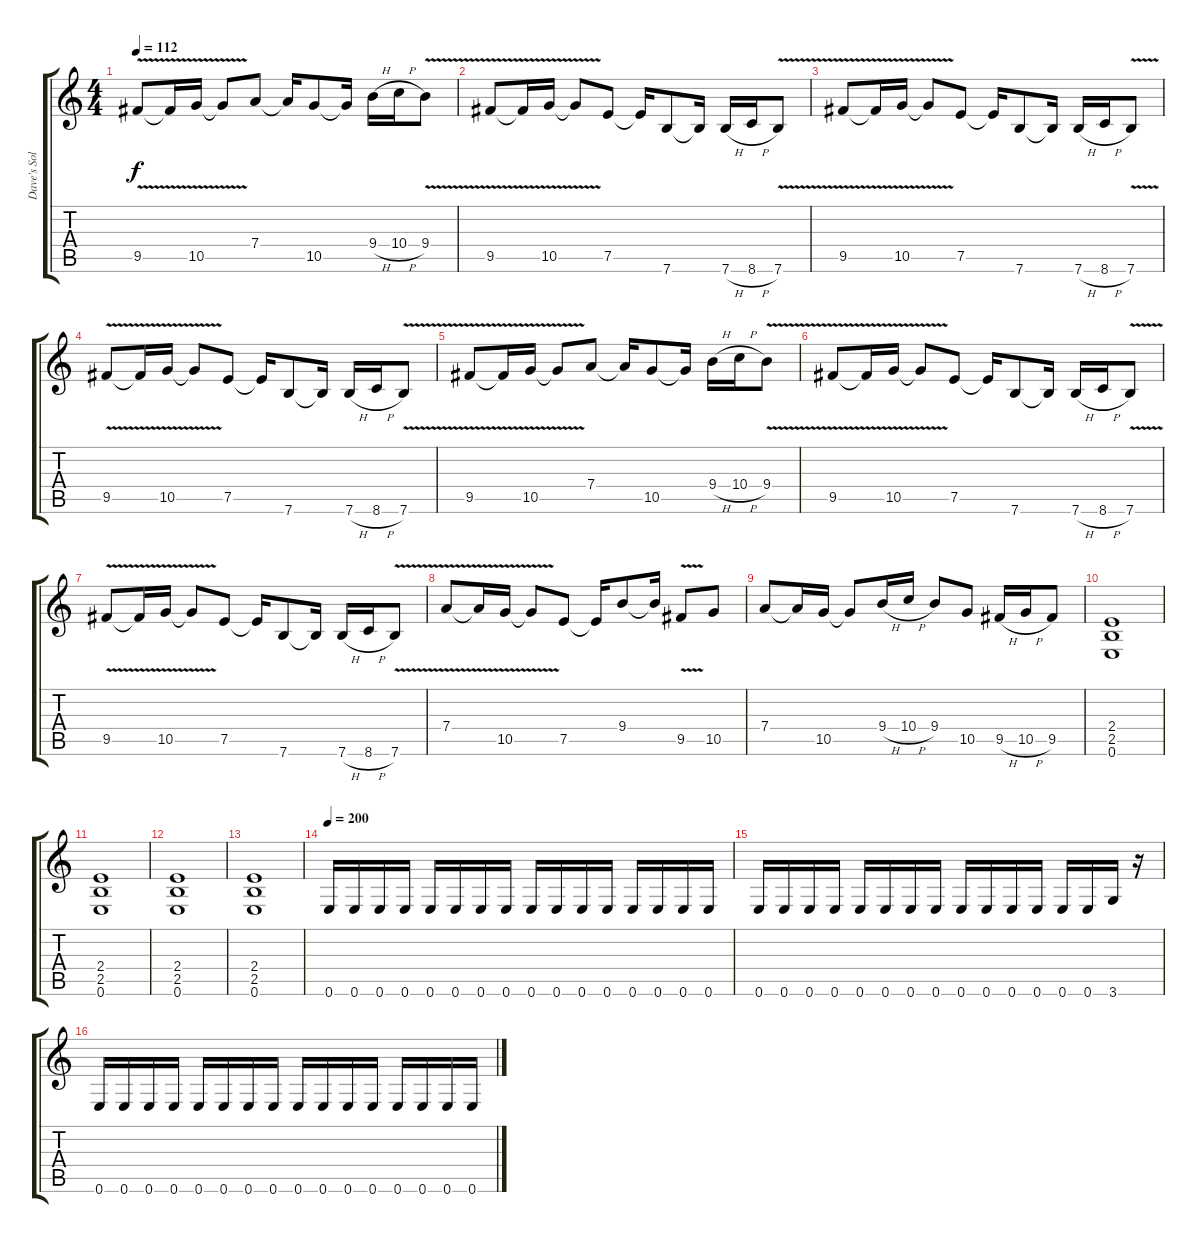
\track ("Dave's Solo" "Dave's Sol") {instrument distortionguitar}
\staff {score tabs}
\tuning (E4 B3 G3 D3 A2 E2) {hide}
\ts (4 4)
\tempo 112
\clef g2
\ks c
9.5{v}.8{dy f} 9.5{t}.16 10.5{v}.16 10.5{t}.8 7.4.8 7.4{t}.16 10.5.8 10.5{t}.16 9.4{h}.16 10.4{h}.16 9.4{v}.8 |
9.5{v}.8 9.5{t}.16 10.5{v}.16 10.5{t}.8 7.5.8 7.5{t}.16 7.6.8 7.6{t}.16 7.6{h}.16 8.6{h}.16 7.6{v}.8 |
9.5{v}.8 9.5{t}.16 10.5{v}.16 10.5{t}.8 7.5.8 7.5{t}.16 7.6.8 7.6{t}.16 7.6{h}.16 8.6{h}.16 7.6{v}.8 |
9.5{v}.8 9.5{t}.16 10.5{v}.16 10.5{t}.8 7.5.8 7.5{t}.16 7.6.8 7.6{t}.16 7.6{h}.16 8.6{h}.16 7.6{v}.8 |
9.5{v}.8 9.5{t}.16 10.5{v}.16 10.5{t}.8 7.4.8 7.4{t}.16 10.5.8 10.5{t}.16 9.4{h}.16 10.4{h}.16 9.4{v}.8 |
9.5{v}.8 9.5{t}.16 10.5{v}.16 10.5{t}.8 7.5.8 7.5{t}.16 7.6.8 7.6{t}.16 7.6{h}.16 8.6{h}.16 7.6{v}.8 |
9.5{v}.8 9.5{t}.16 10.5{v}.16 10.5{t}.8 7.5.8 7.5{t}.16 7.6.8 7.6{t}.16 7.6{h}.16 8.6{h}.16 7.6{v}.8 |
7.4{v}.8 7.4{t}.16 10.5{v}.16 10.5{t}.8 7.5.8 7.5{t}.16 9.4.8 9.4{t}.16 9.5{v}.8 10.5.8 |
7.4.8 7.4{t}.16 10.5.16 10.5{t}.8 9.4{h}.16 10.4{h}.16 9.4.8 10.5.8 9.5{h}.16 10.5{h}.16 9.5.8 |
(2.4 2.5 0.6).1 |
(2.4 2.5 0.6).1 |
(2.4 2.5 0.6).1 |
(2.4 2.5 0.6).1 |
\tempo 200
0.6.16 0.6.16 0.6.16 0.6.16 0.6.16 0.6.16 0.6.16 0.6.16 0.6.16 0.6.16 0.6.16 0.6.16 0.6.16 0.6.16 0.6.16 0.6.16 |
0.6.16 0.6.16 0.6.16 0.6.16 0.6.16 0.6.16 0.6.16 0.6.16 0.6.16 0.6.16 0.6.16 0.6.16 0.6.16 0.6.16 3.6.16 r.16 |
0.6.16 0.6.16 0.6.16 0.6.16 0.6.16 0.6.16 0.6.16 0.6.16 0.6.16 0.6.16 0.6.16 0.6.16 0.6.16 0.6.16 0.6.16 0.6.16
